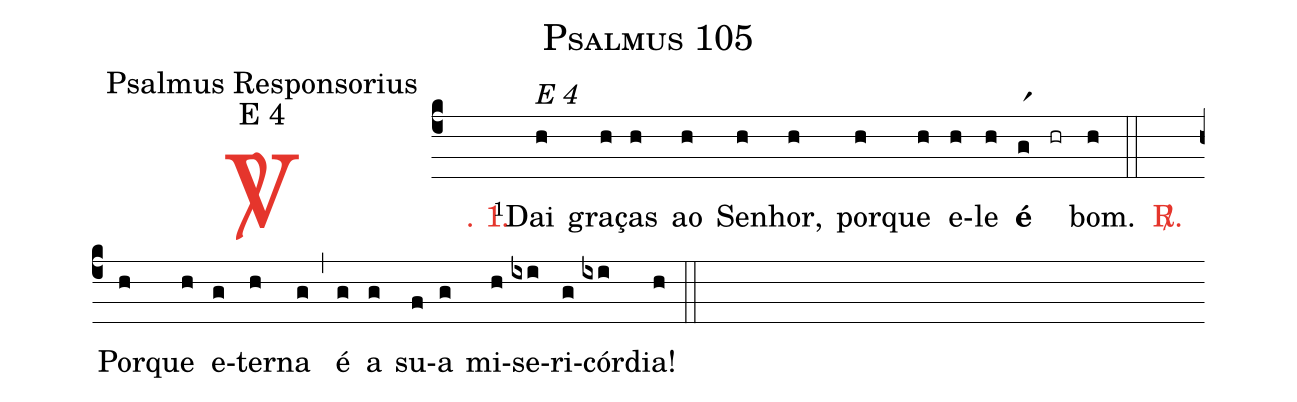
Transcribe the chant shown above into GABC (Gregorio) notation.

name: Psalmus 105;
office-part: Psalmus Responsorius;
mode: E 4;
%%
(c4)

<c><sp>V/</sp>. 1.</c>() <v>\VSup{1}</v>Dai(h[alt:E 4]) gra(h)ças(h) ao(h) Se(h)nhor,(h) por(h)que(h) e(h)le(h) <b>é</b>(gr1) (hr) bom.(h)

(::)

<nlba><c><sp>R/</sp>.</c>() Por</nlba>(h)que(h) e(g)ter(h)na(g) (,) é(g) a(g) su(f)a(g) mi(h)se(ixi)ri(g)cór(ixi)dia!(h)

(::)
